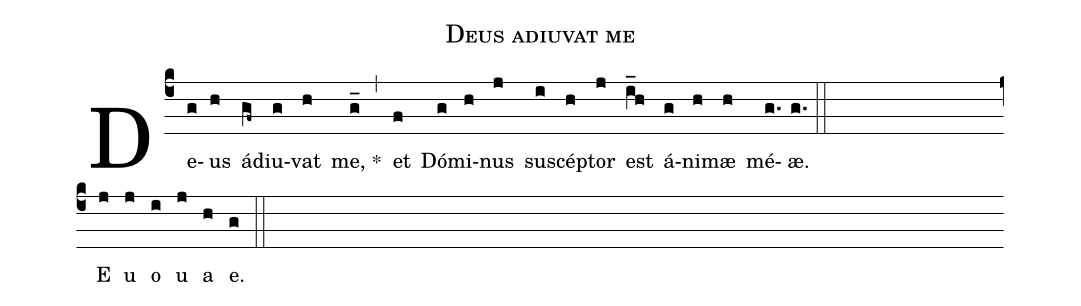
name: Deus adiuvat me;
%%
(c4)

De(g)us(h) ád(gf~)iu(g)vat(h) me, *(g_) (,) et(f) Dó(g)mi(h)nus(j) su(i)scép(h)tor(j) est(i_h) á(g)ni(h)mæ(h) mé(g.)æ.(g.) (::) (Z)

E(j) u(j) o(i) u(j) a(h) e.(g) (::)
